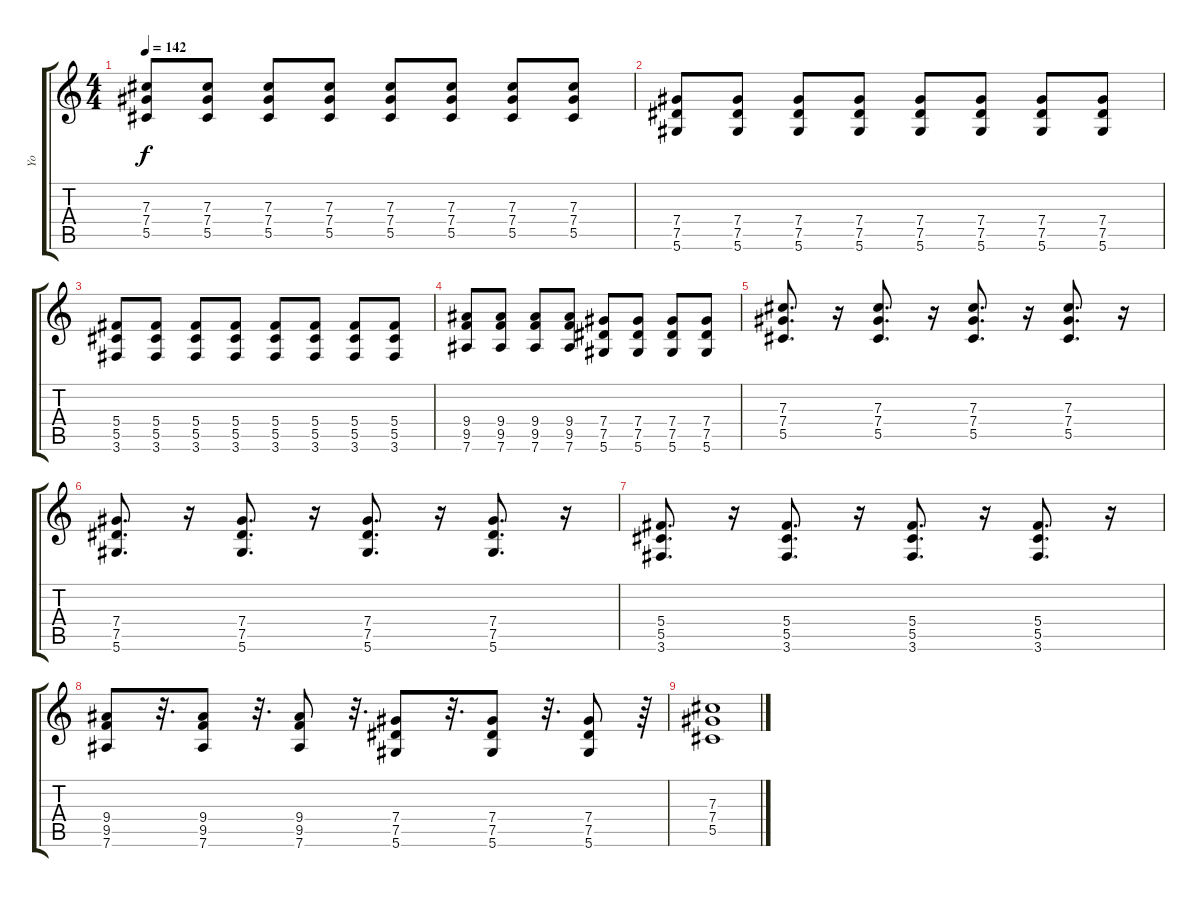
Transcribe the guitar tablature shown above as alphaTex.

\track ("Yo" "Yo") {instrument distortionguitar}
\staff {score tabs}
\tuning (Eb4 Bb3 Gb3 Db3 Ab2 Eb2) {hide}
\ts (4 4)
\tempo 142
\clef g2
\ks c
(7.3 7.4 5.5).8{dy f} (7.3 7.4 5.5).8 (7.3 7.4 5.5).8 (7.3 7.4 5.5).8 (7.3 7.4 5.5).8 (7.3 7.4 5.5).8 (7.3 7.4 5.5).8 (7.3 7.4 5.5).8 |
(7.4 7.5 5.6).8 (7.4 7.5 5.6).8 (7.4 7.5 5.6).8 (7.4 7.5 5.6).8 (7.4 7.5 5.6).8 (7.4 7.5 5.6).8 (7.4 7.5 5.6).8 (7.4 7.5 5.6).8 |
(5.4 5.5 3.6).8 (5.4 5.5 3.6).8 (5.4 5.5 3.6).8 (5.4 5.5 3.6).8 (5.4 5.5 3.6).8 (5.4 5.5 3.6).8 (5.4 5.5 3.6).8 (5.4 5.5 3.6).8 |
(9.4 9.5 7.6).8 (9.4 9.5 7.6).8 (9.4 9.5 7.6).8 (9.4 9.5 7.6).8 (7.4 7.5 5.6).8 (7.4 7.5 5.6).8 (7.4 7.5 5.6).8 (7.4 7.5 5.6).8 |
(7.3 7.4 5.5).8{d} r.16 (7.3 7.4 5.5).8{d} r.16 (7.3 7.4 5.5).8{d} r.16 (7.3 7.4 5.5).8{d} r.16 |
(7.4 7.5 5.6).8{d} r.16 (7.4 7.5 5.6).8{d} r.16 (7.4 7.5 5.6).8{d} r.16 (7.4 7.5 5.6).8{d} r.16 |
(5.4 5.5 3.6).8{d} r.16 (5.4 5.5 3.6).8{d} r.16 (5.4 5.5 3.6).8{d} r.16 (5.4 5.5 3.6).8{d} r.16 |
(9.4 9.5 7.6).8 r.32{d} (9.4 9.5 7.6).8 r.32{d} (9.4 9.5 7.6).8 r.32{d} (7.4 7.5 5.6).8 r.32{d} (7.4 7.5 5.6).8 r.32{d} (7.4 7.5 5.6).8 r.64 |
(7.3 7.4 5.5).1
